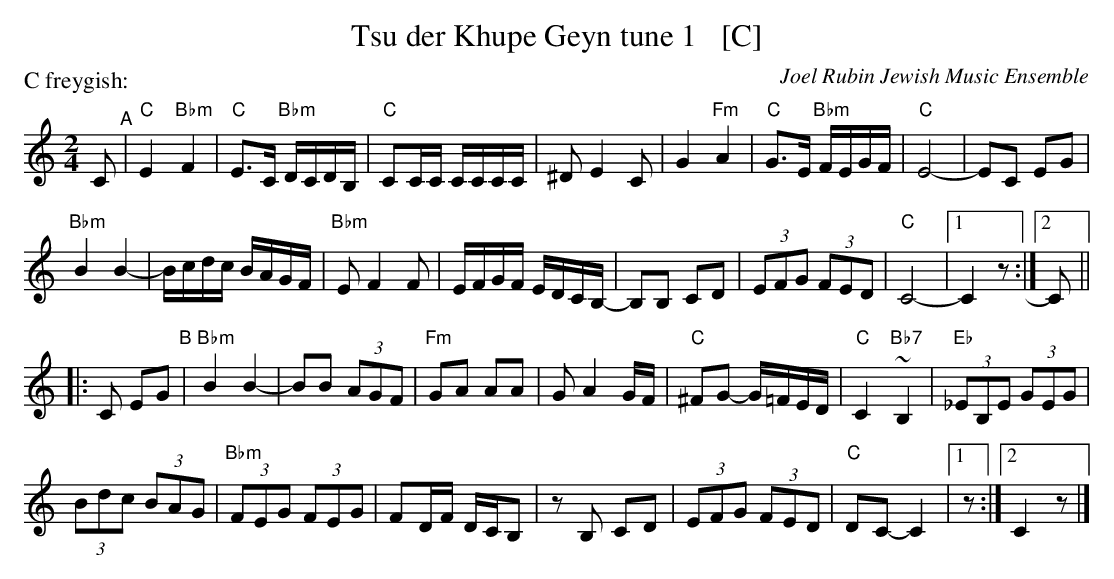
X:1
T: Tsu der Khupe Geyn tune 1   [C]
O: Joel Rubin Jewish Music Ensemble
P: C freygish:
M: 2/4
L: 1/16
K: _B=E_A_D	% C freygish
C2 "^A"|\
"C"E4 "Bbm"F4 | "C"E3C "Bbm"DCDB, | "C"C2CC CCCC | ^D2 E4 C2 |\
G4 "Fm"A4 | "C"G3E "Bbm"FEGF | "C"E8- | E2C2 E2G2 |
"Bbm"B4 B4- | Bcdc BAGF | "Bbm"E2 F4 F2 | EFGF EDCB,- |\
B,2B,2 C2D2 | (3E2F2G2 (3F2E2D2 | "C"C8- |1 C4 z2 :|2 C2 ||
|: C2 E2G2 "^B"|\
"Bbm"B4 B4- | B2B2 (3A2G2F2 | "Fm"G2A2 A2A2 | G2 A4 GF |\
"C" ^F2G2- G=FED | "C"C4 "Bb7"~B,4 | "Eb"(3_E2B,2E2 (3G2E2G2 |
(3B2d2c2 (3B2A2G2 |\
"Bbm"(3F2E2G2 (3F2E2G2 | F2DF DCB,2 | z2B,2 C2D2 | (3E2F2G2 (3F2E2D2 |\
"C"D2C2- C4 |1 z2 :|2 C4 z2 |]
